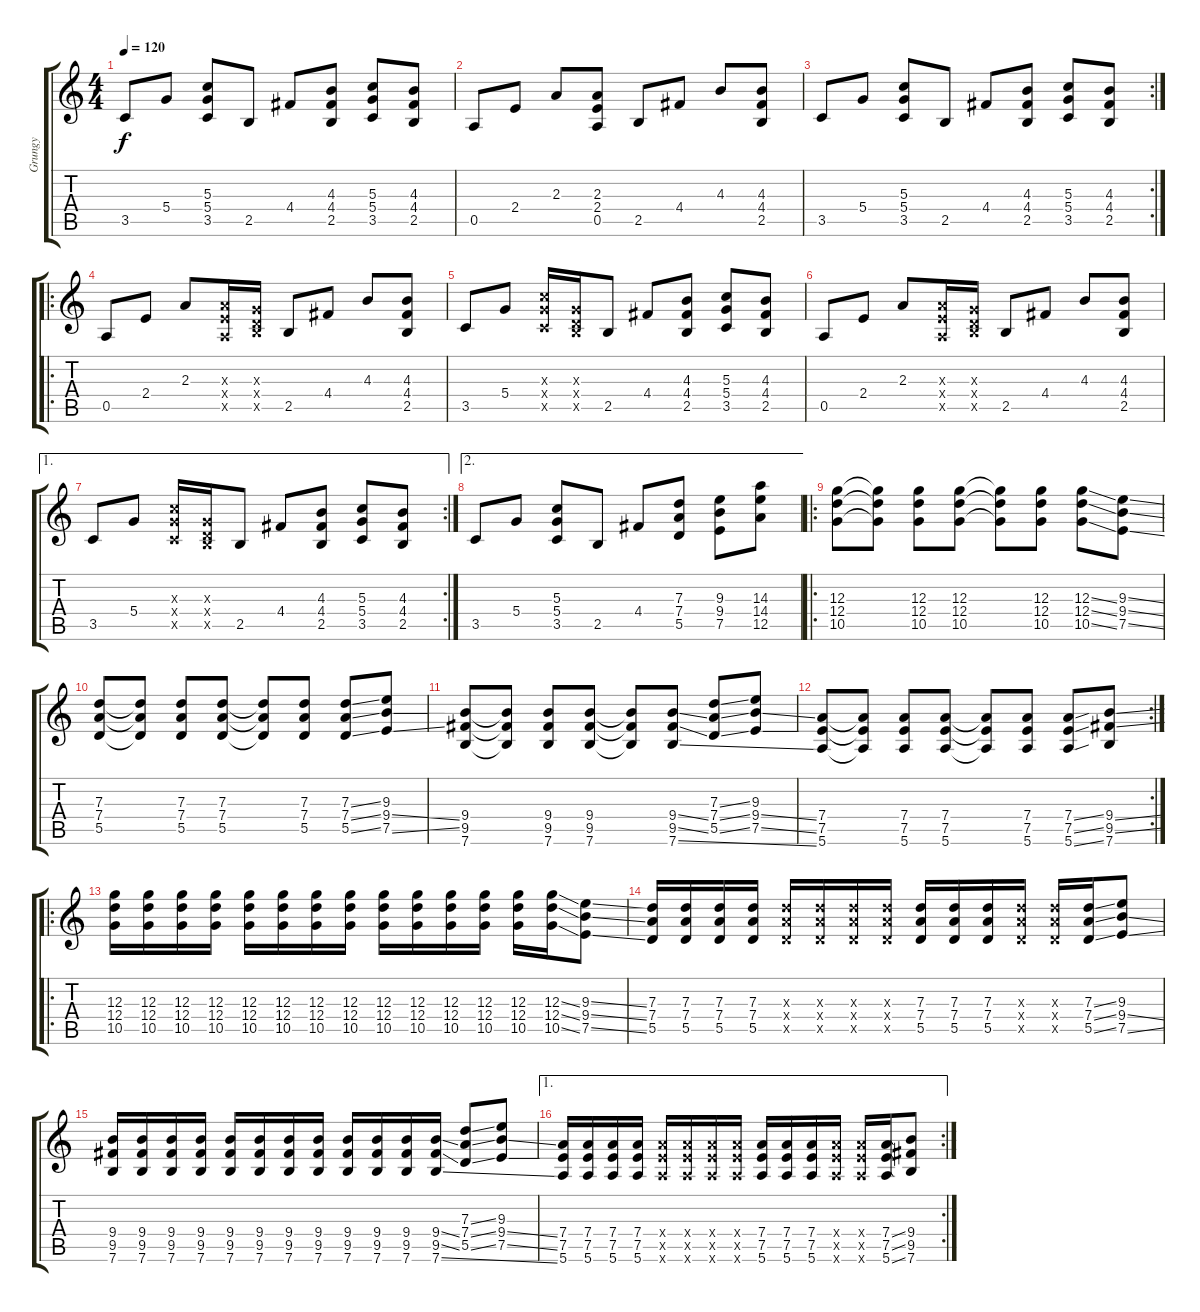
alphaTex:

\track ("Grungy" "Grungy") {instrument distortionguitar}
\staff {score tabs}
\tuning (E4 B3 G3 D3 A2 E2) {hide}
\ts (4 4)
\tempo 120
\clef g2
\ks c
3.5.8{dy f} 5.4.8 (5.3 5.4 3.5).8 2.5.8 4.4.8 (4.3 4.4 2.5).8 (5.3 5.4 3.5).8 (4.3 4.4 2.5).8 |
0.5.8 2.4.8 2.3.8 (2.3 2.4 0.5).8 2.5.8 4.4.8 4.3.8 (4.3 4.4 2.5).8 |
\rc 2
3.5.8 5.4.8 (5.3 5.4 3.5).8 2.5.8 4.4.8 (4.3 4.4 2.5).8 (5.3 5.4 3.5).8 (4.3 4.4 2.5).8 |
\ro
0.5.8 2.4.8 2.3.8 (2.3{x} 2.4{x} 0.5{x}).16 (0.3{x} 0.4{x} 2.5{x}).16 2.5.8 4.4.8 4.3.8 (4.3 4.4 2.5).8 |
3.5.8 5.4.8 (5.3{x} 5.4{x} 3.5{x}).16 (0.3{x} 0.4{x} 2.5{x}).16 2.5.8 4.4.8 (4.3 4.4 2.5).8 (5.3 5.4 3.5).8 (4.3 4.4 2.5).8 |
0.5.8 2.4.8 2.3.8 (2.3{x} 2.4{x} 0.5{x}).16 (0.3{x} 0.4{x} 2.5{x}).16 2.5.8 4.4.8 4.3.8 (4.3 4.4 2.5).8 |
\ae 1
\rc 2
3.5.8 5.4.8 (5.3{x} 5.4{x} 3.5{x}).16 (0.3{x} 0.4{x} 2.5{x}).16 2.5.8 4.4.8 (4.3 4.4 2.5).8 (5.3 5.4 3.5).8 (4.3 4.4 2.5).8 |
\ae 2
3.5.8 5.4.8 (5.3 5.4 3.5).8 2.5.8 4.4.8 (7.3 7.4 5.5).8 (9.3 9.4 7.5).8 (14.3 14.4 12.5).8 |
\ro
(12.3 12.4 10.5).8 (12.3{t} 12.4{t} 10.5{t}).8 (12.3 12.4 10.5).8 (12.3 12.4 10.5).8 (12.3{t} 12.4{t} 10.5{t}).8 (12.3 12.4 10.5).8 (12.3{ss} 12.4{ss} 10.5{ss}).8 (9.3{ss} 9.4{ss} 7.5{ss}).8 |
(7.3 7.4 5.5).8 (7.3{t} 7.4{t} 5.5{t}).8 (7.3 7.4 5.5).8 (7.3 7.4 5.5).8 (7.3{t} 7.4{t} 5.5{t}).8 (7.3 7.4 5.5).8 (7.3{ss} 7.4{ss} 5.5{ss}).8 (9.3 9.4{ss} 7.5{ss}).8 |
(9.4 9.5 7.6).8 (9.4{t} 9.5{t} 7.6{t}).8 (9.4 9.5 7.6).8 (9.4 9.5 7.6).8 (9.4{t} 9.5{t} 7.6{t}).8 (9.4{ss} 9.5{ss} 7.6{ss}).8 (7.3{ss} 7.4{ss} 5.5{ss}).8 (9.3 9.4{ss} 7.5{ss}).8 |
\rc 2
(7.4 7.5 5.6).8 (7.4{t} 7.5{t} 5.6{t}).8 (7.4 7.5 5.6).8 (7.4 7.5 5.6).8 (7.4{t} 7.5{t} 5.6{t}).8 (7.4 7.5 5.6).8 (7.4{ss} 7.5{ss} 5.6{ss}).8 (9.4{ss} 9.5{ss} 7.6).8 |
\ro
(12.3 12.4 10.5).16 (12.3 12.4 10.5).16 (12.3 12.4 10.5).16 (12.3 12.4 10.5).16 (12.3 12.4 10.5).16 (12.3 12.4 10.5).16 (12.3 12.4 10.5).16 (12.3 12.4 10.5).16 (12.3 12.4 10.5).16 (12.3 12.4 10.5).16 (12.3 12.4 10.5).16 (12.3 12.4 10.5).16 (12.3 12.4 10.5).16 (12.3{ss} 12.4{ss} 10.5{ss}).16 (9.3{ss} 9.4{ss} 7.5{ss}).8 |
(7.3 7.4 5.5).16 (7.3 7.4 5.5).16 (7.3 7.4 5.5).16 (7.3 7.4 5.5).16 (7.3{x} 7.4{x} 5.5{x}).16 (7.3{x} 7.4{x} 5.5{x}).16 (7.3{x} 7.4{x} 5.5{x}).16 (7.3{x} 7.4{x} 5.5{x}).16 (7.3 7.4 5.5).16 (7.3 7.4 5.5).16 (7.3 7.4 5.5).16 (7.3{x} 7.4{x} 5.5{x}).16 (7.3{x} 7.4{x} 5.5{x}).16 (7.3{ss} 7.4{ss} 5.5{ss}).16 (9.3 9.4{ss} 7.5{ss}).8 |
(9.4 9.5 7.6).16 (9.4 9.5 7.6).16 (9.4 9.5 7.6).16 (9.4 9.5 7.6).16 (9.4 9.5 7.6).16 (9.4 9.5 7.6).16 (9.4 9.5 7.6).16 (9.4 9.5 7.6).16 (9.4 9.5 7.6).16 (9.4 9.5 7.6).16 (9.4 9.5 7.6).16 (9.4{ss} 9.5{ss} 7.6{ss}).16 (7.3{ss} 7.4{ss} 5.5{ss}).8 (9.3 9.4{ss} 7.5{ss}).8 |
\ae 1
\rc 2
(7.4 7.5 5.6).16 (7.4 7.5 5.6).16 (7.4 7.5 5.6).16 (7.4 7.5 5.6).16 (7.4{x} 7.5{x} 5.6{x}).16 (7.4{x} 7.5{x} 5.6{x}).16 (7.4{x} 7.5{x} 5.6{x}).16 (7.4{x} 7.5{x} 5.6{x}).16 (7.4 7.5 5.6).16 (7.4 7.5 5.6).16 (7.4 7.5 5.6).16 (7.4{x} 7.5{x} 5.6{x}).16 (7.4{x} 7.5{x} 5.6{x}).16 (7.4{ss} 7.5{ss} 5.6{ss}).16 (9.4{ss} 9.5{ss} 7.6).8
